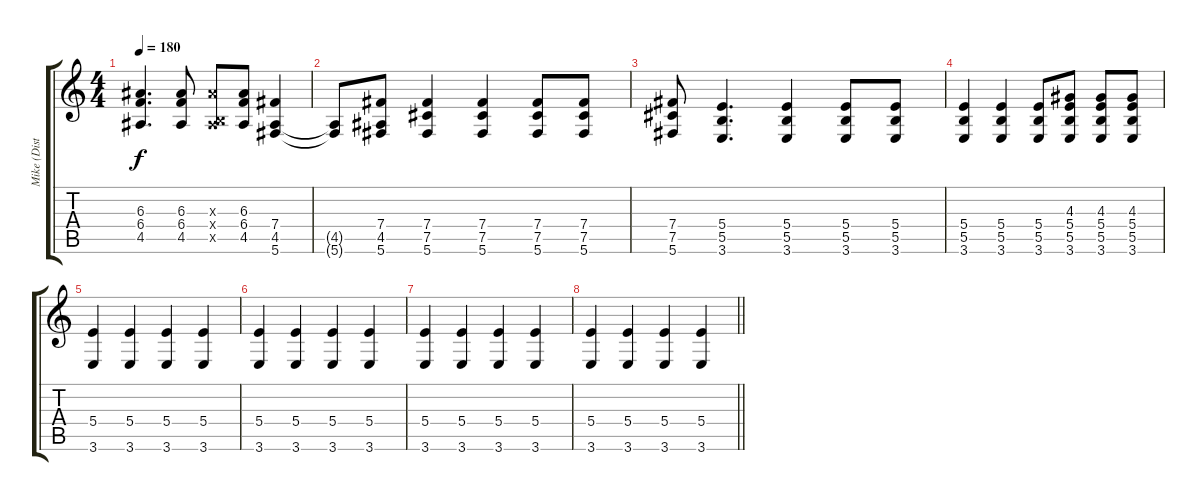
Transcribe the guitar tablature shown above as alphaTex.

\track ("Mike (Distortion)" "Mike (Dist") {instrument distortionguitar}
\staff {score tabs}
\tuning (Db4 Ab3 E3 B2 Gb2 Db2) {hide}
\ts (4 4)
\tempo 180
\clef g2
\ks c
(6.3 6.4 4.5).4{d dy f} (6.3 6.4 4.5).8 (6.3{x} 0.4{x} 4.5{x}).8 (6.3 6.4 4.5).8 (7.4 4.5 5.6).4 |
(4.5{t} 5.6{t}).8 (7.4 4.5 5.6).8 (7.4 7.5 5.6).4 (7.4 7.5 5.6).4 (7.4 7.5 5.6).8 (7.4 7.5 5.6).8 |
(7.4 7.5 5.6).8 (5.4 5.5 3.6).4{d} (5.4 5.5 3.6).4 (5.4 5.5 3.6).8 (5.4 5.5 3.6).8 |
(5.4 5.5 3.6).4 (5.4 5.5 3.6).4 (5.4 5.5 3.6).8 (4.3 5.4 5.5 3.6).8 (4.3 5.4 5.5 3.6).8 (4.3 5.4 5.5 3.6).8 |
(5.4 3.6).4 (5.4 3.6).4 (5.4 3.6).4 (5.4 3.6).4 |
(5.4 3.6).4 (5.4 3.6).4 (5.4 3.6).4 (5.4 3.6).4 |
(5.4 3.6).4 (5.4 3.6).4 (5.4 3.6).4 (5.4 3.6).4 |
\barLineRight lightlight
(5.4 3.6).4 (5.4 3.6).4 (5.4 3.6).4 (5.4 3.6).4
